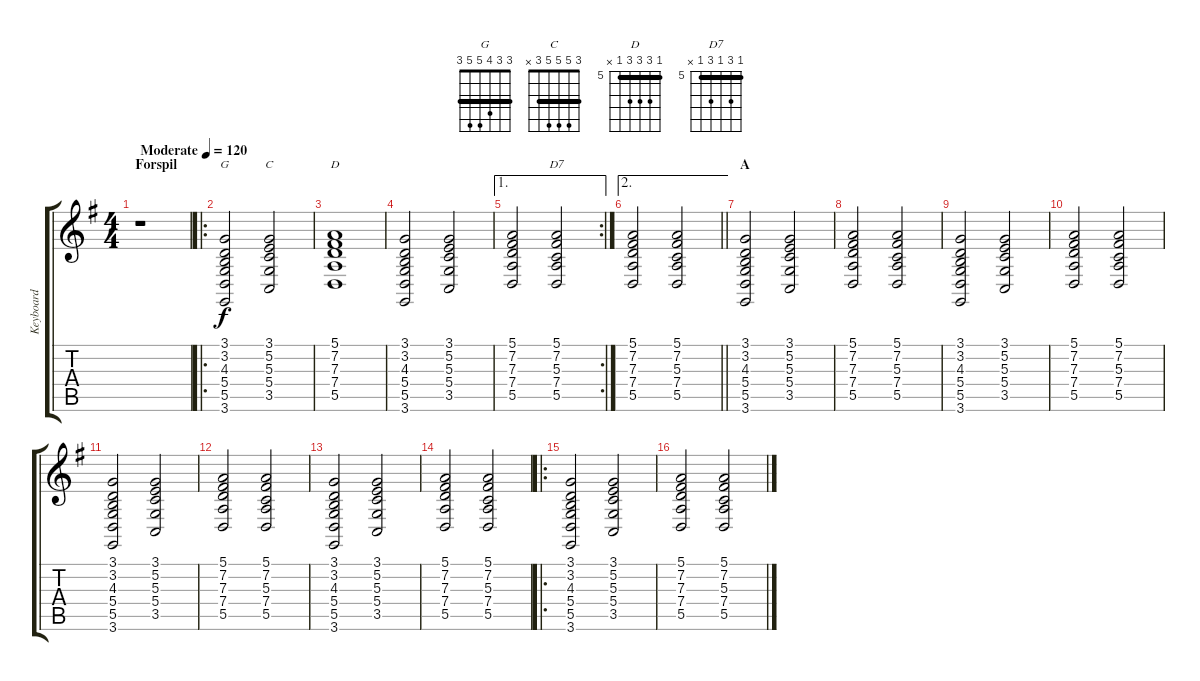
\track ("Keyboard" "Keyboard") {instrument acousticgrandpiano}
\staff {score tabs}
\tuning (E4 B3 G3 D3 A2 E2) {hide}
\chord ("G" 3 3 4 5 5 3) {barre 3}
\chord ("C" 3 5 5 5 3 x) {barre 3}
\chord ("D" 5 7 7 7 5 x) {firstfret 5 barre 5}
\chord ("D7" 5 7 5 7 5 x) {firstfret 5 barre 5}
\ts (4 4)
\section ("" "Forspil")
\tempo (120 "Moderate")
\clef g2
\ks g
r.1{dy f instrument acousticgrandpiano} |
\ro
(3.1 3.2 4.3 5.4 5.5 3.6).2{ch "G"} (3.1 5.2 5.3 5.4 3.5).2{ch "C"} |
(5.1 7.2 7.3 7.4 5.5).1{ch "D"} |
(3.1 3.2 4.3 5.4 5.5 3.6).2 (3.1 5.2 5.3 5.4 3.5).2 |
\ae 1
\rc 2
(5.1 7.2 7.3 7.4 5.5).2 (5.1 7.2 5.3 7.4 5.5).2{ch "D7"} |
\ae 2
\barLineRight lightlight
(5.1 7.2 7.3 7.4 5.5).2 (5.1 7.2 5.3 7.4 5.5).2 |
\section ("" "A")
(3.1 3.2 4.3 5.4 5.5 3.6).2 (3.1 5.2 5.3 5.4 3.5).2 |
(5.1 7.2 7.3 7.4 5.5).2 (5.1 7.2 5.3 7.4 5.5).2 |
(3.1 3.2 4.3 5.4 5.5 3.6).2 (3.1 5.2 5.3 5.4 3.5).2 |
(5.1 7.2 7.3 7.4 5.5).2 (5.1 7.2 5.3 7.4 5.5).2 |
(3.1 3.2 4.3 5.4 5.5 3.6).2 (3.1 5.2 5.3 5.4 3.5).2 |
(5.1 7.2 7.3 7.4 5.5).2 (5.1 7.2 5.3 7.4 5.5).2 |
(3.1 3.2 4.3 5.4 5.5 3.6).2 (3.1 5.2 5.3 5.4 3.5).2 |
(5.1 7.2 7.3 7.4 5.5).2 (5.1 7.2 5.3 7.4 5.5).2 |
\ro
(3.1 3.2 4.3 5.4 5.5 3.6).2 (3.1 5.2 5.3 5.4 3.5).2 |
(5.1 7.2 7.3 7.4 5.5).2 (5.1 7.2 5.3 7.4 5.5).2
